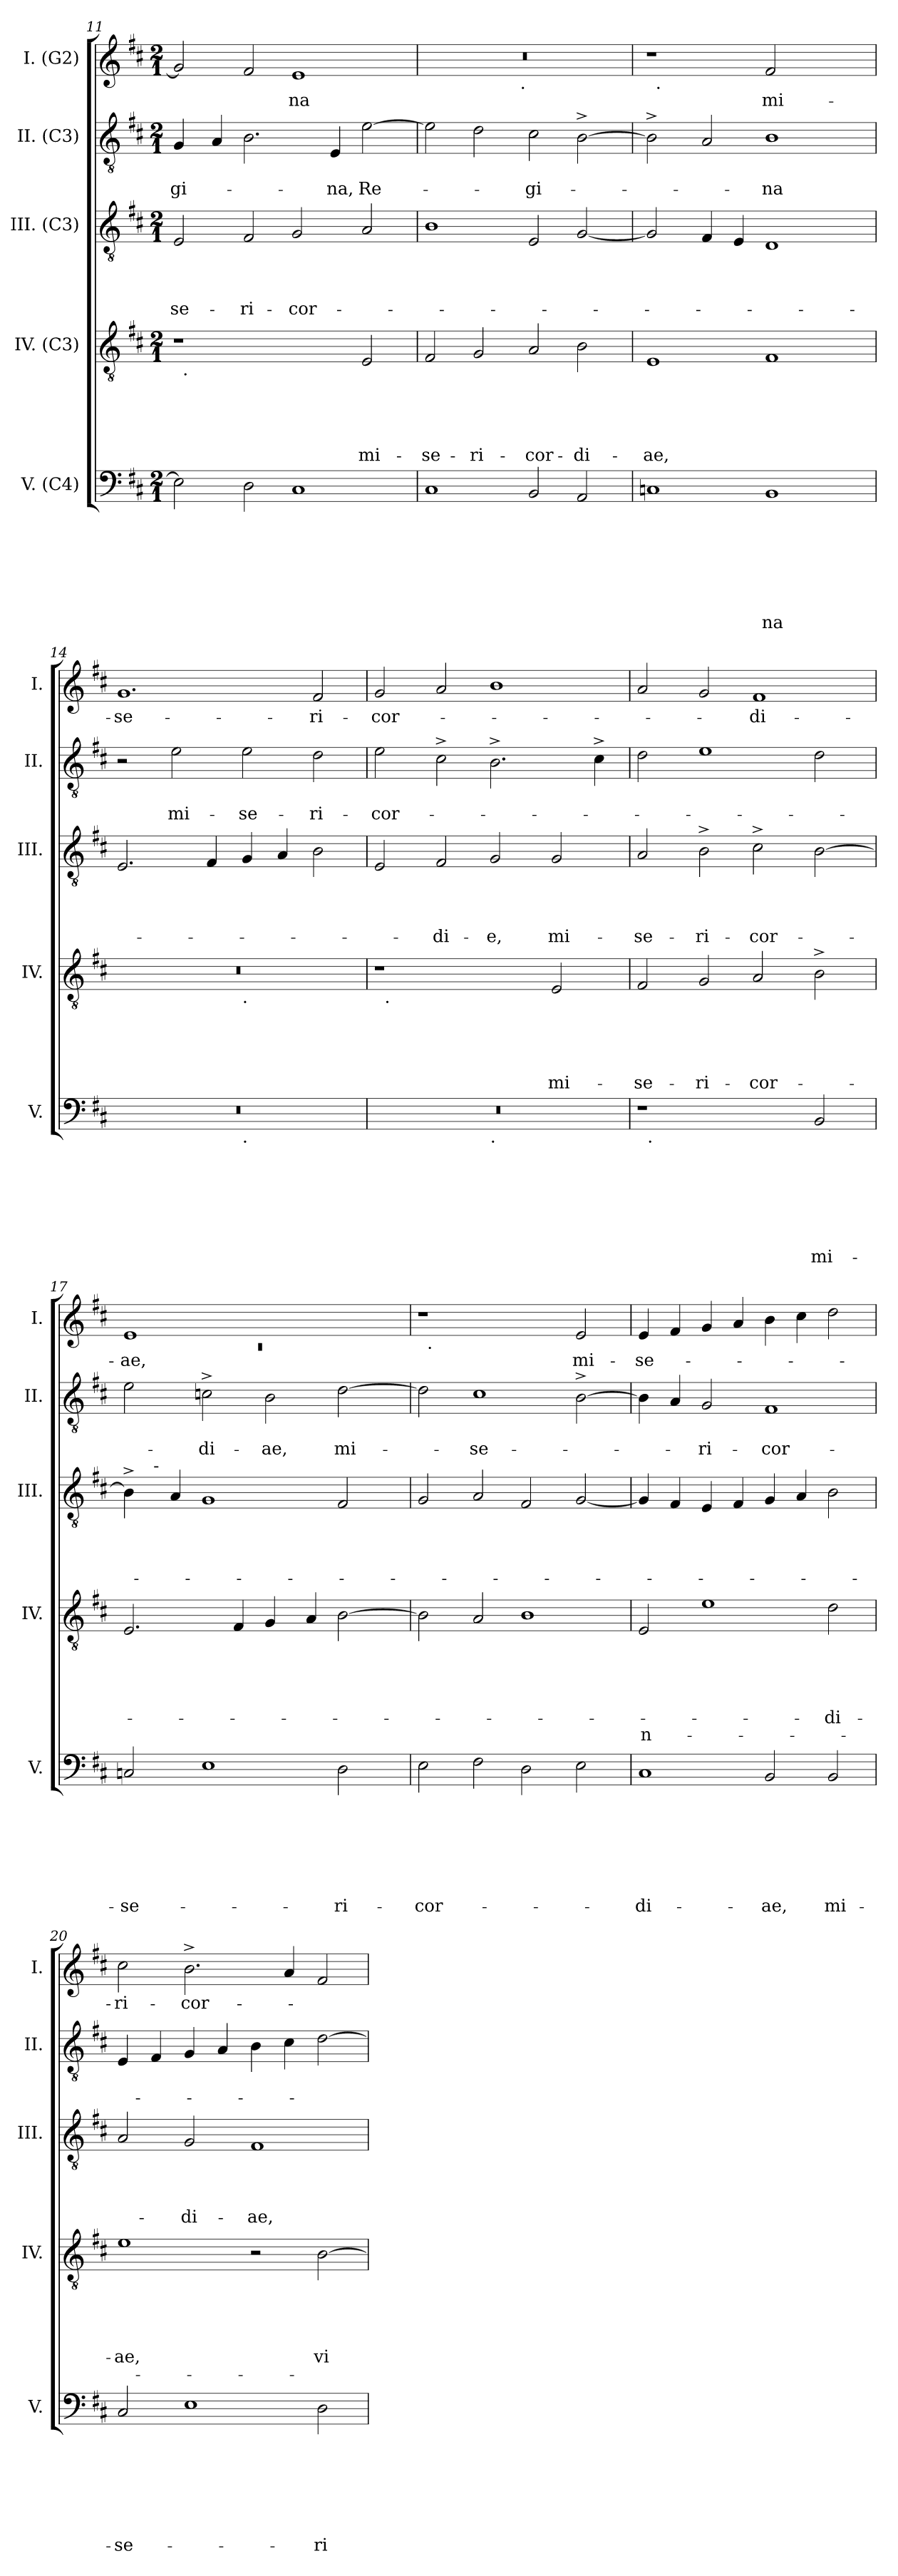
**kern	**text	**text	**text	**text	**text	**text	**text	**kern	**text	**text	**text	**text	**text	**text	**kern	**text	**text	**text	**text	**kern	**text	**text	**kern	**text
*part5	*part5	*part5	*part5	*part5	*part5	*part5	*part5	*part4	*part4	*part4	*part4	*part4	*part4	*part4	*part3	*part3	*part3	*part3	*part3	*part2	*part2	*part2	*part1	*part1
*staff5	*staff5	*staff5	*staff5	*staff5	*staff5	*staff5	*staff5	*staff4	*staff4	*staff4	*staff4	*staff4	*staff4	*staff4	*staff3	*staff3	*staff3	*staff3	*staff3	*staff2	*staff2	*staff2	*staff1	*staff1
*I"V. (C4)	*	*	*	*	*	*	*	*I"IV. (C3)	*	*	*	*	*	*	*I"III. (C3)	*	*	*	*	*I"II. (C3)	*	*	*I"I. (G2)	*
*I'V.	*	*	*	*	*	*	*	*I'IV.	*	*	*	*	*	*	*I'III.	*	*	*	*	*I'II.	*	*	*I'I.	*
*clefF4	*	*	*	*	*	*	*	*clefGv2	*	*	*	*	*	*	*clefGv2	*	*	*	*	*clefGv2	*	*	*clefG2	*
*k[f#c#]	*	*	*	*	*	*	*	*k[f#c#]	*	*	*	*	*	*	*k[f#c#]	*	*	*	*	*k[f#c#]	*	*	*k[f#c#]	*
*D:	*	*	*	*	*	*	*	*D:	*	*	*	*	*	*	*D:	*	*	*	*	*D:	*	*	*D:	*
*M2/1	*	*	*	*	*	*	*	*M2/1	*	*	*	*	*	*	*M2/1	*	*	*	*	*M2/1	*	*	*M2/1	*
=11	=11	=11	=11	=11	=11	=11	=11	=11	=11	=11	=11	=11	=11	=11	=11	=11	=11	=11	=11	=11	=11	=11	=11	=11
!	!	!	!	!	!	!	!	!	!	!	!	!	!	!	!	!	!	!	!LO:LY:b	!	!	!LO:LY:b	!	!
*	*	*	*	*	*	*	*	*^	*	*	*	*	*	*	*	*	*	*	*	*	*	*	*	*
2E\]	.	.	.	.	.	.	.	1r	32ryy	.	.	.	.	.	.	2E/	.	.	.	-se-	4G/	.	-gi-	2g/]	.
!	!	!	!	!	!	!	!	!	!LO:TX:b:t=.	!	!	!	!	!	!	!	!	!	!	!	!	!	!	!	!
.	.	.	.	.	.	.	.	.	1ryy	.	.	.	.	.	.	.	.	.	.	.	.	.	.	.	.
.	.	.	.	.	.	.	.	.	.	.	.	.	.	.	.	.	.	.	.	.	4A/	.	.	.	.
!	!	!	!	!	!	!	!	!	!	!	!	!	!	!	!	!	!	!	!	!LO:LY:b	!	!	!	!	!
2D\	.	.	.	.	.	.	.	.	.	.	.	.	.	.	.	2F#/	.	.	.	-ri-	2.B\	.	.	2f#/	.
!	!	!	!	!	!	!	!	!	!	!	!	!	!	!	!	!	!	!	!	!LO:LY:b	!	!	!	!	!LO:LY:b
1C#	.	.	.	.	.	.	.	2ryy	.	.	.	.	.	.	.	2G/	.	.	.	-cor-	.	.	.	1e	-na
.	.	.	.	.	.	.	.	.	2ryy	.	.	.	.	.	.	.	.	.	.	.	.	.	.	.	.
!	!	!	!	!	!	!	!	!	!	!	!	!	!	!	!	!	!	!	!	!	!	!	!LO:LY:b	!	!
.	.	.	.	.	.	.	.	.	.	.	.	.	.	.	.	.	.	.	.	.	4E/	.	-na,	.	.
!	!	!	!	!	!	!	!	!	!	!	!	!	!	!LO:LY:b	!	!	!	!	!	!	!	!	!LO:LY:b	!	!
.	.	.	.	.	.	.	.	2E/	.	.	.	.	.	mi-	.	2A/	.	.	.	.	[>2e\	.	Re-	.	.
.	.	.	.	.	.	.	.	.	4...ryy	.	.	.	.	.	.	.	.	.	.	.	.	.	.	.	.
=12	=12	=12	=12	=12	=12	=12	=12	=12	=12	=12	=12	=12	=12	=12	=12	=12	=12	=12	=12	=12	=12	=12	=12	=12	=12
!	!	!	!	!	!	!	!	!	!	!	!	!	!	!LO:LY:b	!	!	!	!	!	!	!	!	!	!	!
*	*	*	*	*	*	*	*	*v	*v	*	*	*	*	*	*	*	*	*	*	*	*	*	*	*^	*
1C#	.	.	.	.	.	.	.	2F#/	.	.	.	.	-se-	.	1B	.	.	.	.	2e\]	.	.	0r	2ryy	.
!	!	!	!	!	!	!	!	!	!	!	!	!	!LO:LY:b	!	!	!	!	!	!	!	!	!	!	!	!
.	.	.	.	.	.	.	.	2G/	.	.	.	.	-ri-	.	.	.	.	.	.	2d\	.	.	.	4...ryy	.
!	!	!	!	!	!	!	!	!	!	!	!	!	!	!	!	!	!	!	!	!	!	!	!	!LO:TX:b:t=.	!
.	.	.	.	.	.	.	.	.	.	.	.	.	.	.	.	.	.	.	.	.	.	.	.	1ryy	.
!	!	!	!	!	!	!	!	!	!	!	!	!	!LO:LY:b	!	!	!	!	!	!	!	!	!LO:LY:b	!	!	!
2BB/	.	.	.	.	.	.	.	2A/	.	.	.	.	-cor-	.	2E/	.	.	.	.	2c#\	.	-gi-	.	.	.
!	!	!	!	!	!	!	!	!	!	!	!	!	!LO:LY:b	!	!	!	!	!	!	!	!	!	!	!	!
2AA/	.	.	.	.	.	.	.	2B\	.	.	.	.	-di-	.	[>2G/	.	.	.	.	[>2B^>\	.	.	.	.	.
.	.	.	.	.	.	.	.	.	.	.	.	.	.	.	.	.	.	.	.	.	.	.	.	32ryy	.
!!LO:PB:g=z	!!
=13	=13	=13	=13	=13	=13	=13	=13	=13	=13	=13	=13	=13	=13	=13	=13	=13	=13	=13	=13	=13	=13	=13	=13	=13	=13
!	!	!	!	!	!	!	!	!	!	!	!	!	!LO:LY:b	!	!	!	!	!	!	!	!	!	!	!	!
1Cn	.	.	.	.	.	.	.	1E	.	.	.	.	-ae,	.	2G/]	.	.	.	.	2B^>\]	.	.	1r	32ryy	.
!	!	!	!	!	!	!	!	!	!	!	!	!	!	!	!	!	!	!	!	!	!	!	!	!LO:TX:b:t=.	!
.	.	.	.	.	.	.	.	.	.	.	.	.	.	.	.	.	.	.	.	.	.	.	.	1ryy	.
.	.	.	.	.	.	.	.	.	.	.	.	.	.	.	4F#/	.	.	.	.	2A/	.	.	.	.	.
.	.	.	.	.	.	.	.	.	.	.	.	.	.	.	4E/	.	.	.	.	.	.	.	.	.	.
!	!	!	!	!	!	!	!LO:LY:b	!	!	!	!	!	!	!	!	!	!	!	!	!	!	!LO:LY:b	!	!	!LO:LY:b
1BB	.	.	.	.	.	.	-na	1F#	.	.	.	.	.	.	1D	.	.	.	.	1B	.	-na	2f#/	.	mi-
.	.	.	.	.	.	.	.	.	.	.	.	.	.	.	.	.	.	.	.	.	.	.	.	2ryy	.
.	.	.	.	.	.	.	.	.	.	.	.	.	.	.	.	.	.	.	.	.	.	.	2ryy	.	.
.	.	.	.	.	.	.	.	.	.	.	.	.	.	.	.	.	.	.	.	.	.	.	.	4...ryy	.
=14	=14	=14	=14	=14	=14	=14	=14	=14	=14	=14	=14	=14	=14	=14	=14	=14	=14	=14	=14	=14	=14	=14	=14	=14	=14
!	!	!	!	!	!	!	!	!	!	!	!	!	!	!	!	!	!	!	!	!	!	!	!	!	!LO:LY:b
*^	*	*	*	*	*	*	*	*^	*	*	*	*	*	*	*	*	*	*	*	*	*	*	*v	*v	*
0r	1ryy	.	.	.	.	.	.	.	0r	1ryy	.	.	.	.	.	.	2.E/	.	.	.	.	2r	.	.	1.g	-se-
!	!	!	!	!	!	!	!	!	!	!	!	!	!	!	!	!	!	!	!	!	!	!	!	!LO:LY:b	!	!
.	.	.	.	.	.	.	.	.	.	.	.	.	.	.	.	.	.	.	.	.	.	2e\	.	mi-	.	.
.	.	.	.	.	.	.	.	.	.	.	.	.	.	.	.	.	4F#/	.	.	.	.	.	.	.	.	.
!	!	!	!	!	!	!	!	!	!	!LO:TX:b:t=.	!	!	!	!	!	!	!	!	!	!	!	!	!	!	!	!
!	!LO:TX:b:t=.	!	!	!	!	!	!	!	!	!	!	!	!	!	!	!	!	!	!	!	!	!	!	!	!	!
!	!	!	!	!	!	!	!	!	!	!	!	!	!	!	!	!	!	!	!	!	!	!	!	!LO:LY:b	!	!
.	1ryy	.	.	.	.	.	.	.	.	1ryy	.	.	.	.	.	.	4G/	.	.	.	.	2e\	.	-se-	.	.
.	.	.	.	.	.	.	.	.	.	.	.	.	.	.	.	.	4A/	.	.	.	.	.	.	.	.	.
!	!	!	!	!	!	!	!	!	!	!	!	!	!	!	!	!	!	!	!	!	!	!	!	!LO:LY:b	!	!LO:LY:b
.	.	.	.	.	.	.	.	.	.	.	.	.	.	.	.	.	2B\	.	.	.	.	2d\	.	-ri-	2f#/	-ri-
=15	=15	=15	=15	=15	=15	=15	=15	=15	=15	=15	=15	=15	=15	=15	=15	=15	=15	=15	=15	=15	=15	=15	=15	=15	=15	=15
!	!	!	!	!	!	!	!	!	!	!	!	!	!	!	!	!	!	!	!	!	!	!	!	!LO:LY:b	!	!LO:LY:b
0r	1ryy	.	.	.	.	.	.	.	1r	32ryy	.	.	.	.	.	.	2E/	.	.	.	.	2e\	.	-cor-	2g/	-cor-
!	!	!	!	!	!	!	!	!	!	!LO:TX:b:t=.	!	!	!	!	!	!	!	!	!	!	!	!	!	!	!	!
.	.	.	.	.	.	.	.	.	.	1ryy	.	.	.	.	.	.	.	.	.	.	.	.	.	.	.	.
!	!	!	!	!	!	!	!	!	!	!	!	!	!	!	!	!	!	!	!	!	!LO:LY:b	!	!	!	!	!
.	.	.	.	.	.	.	.	.	.	.	.	.	.	.	.	.	2F#/	.	.	.	-di-	2c#^>\	.	.	2a/	.
!	!LO:TX:b:t=.	!	!	!	!	!	!	!	!	!	!	!	!	!	!	!	!	!	!	!	!	!	!	!	!	!
!	!	!	!	!	!	!	!	!	!	!	!	!	!	!	!	!	!	!	!	!	!LO:LY:b	!	!	!	!	!
.	1ryy	.	.	.	.	.	.	.	2ryy	.	.	.	.	.	.	.	2G/	.	.	.	-e,	2.B^>\	.	.	1b	.
.	.	.	.	.	.	.	.	.	.	2ryy	.	.	.	.	.	.	.	.	.	.	.	.	.	.	.	.
!	!	!	!	!	!	!	!	!	!	!	!	!	!	!	!LO:LY:b	!	!	!	!	!	!LO:LY:b	!	!	!	!	!
.	.	.	.	.	.	.	.	.	2E/	.	.	.	.	.	mi-	.	2G/	.	.	.	mi-	.	.	.	.	.
.	.	.	.	.	.	.	.	.	.	4...ryy	.	.	.	.	.	.	.	.	.	.	.	.	.	.	.	.
.	.	.	.	.	.	.	.	.	.	.	.	.	.	.	.	.	.	.	.	.	.	4c#^>\	.	.	.	.
=16	=16	=16	=16	=16	=16	=16	=16	=16	=16	=16	=16	=16	=16	=16	=16	=16	=16	=16	=16	=16	=16	=16	=16	=16	=16	=16
!	!	!	!	!	!	!	!	!	!	!	!	!	!	!	!LO:LY:b	!	!	!	!	!	!LO:LY:b	!	!	!	!	!
*	*	*	*	*	*	*	*	*	*v	*v	*	*	*	*	*	*	*	*	*	*	*	*	*	*	*	*
1r	32ryy	.	.	.	.	.	.	.	2F#/	.	.	.	.	-se-	.	2A/	.	.	.	-se-	2d\	.	.	2a/	.
!	!LO:TX:b:t=.	!	!	!	!	!	!	!	!	!	!	!	!	!	!	!	!	!	!	!	!	!	!	!	!
.	1ryy	.	.	.	.	.	.	.	.	.	.	.	.	.	.	.	.	.	.	.	.	.	.	.	.
!	!	!	!	!	!	!	!	!	!	!	!	!	!	!LO:LY:b	!	!	!	!	!	!LO:LY:b	!	!	!	!	!
.	.	.	.	.	.	.	.	.	2G/	.	.	.	.	-ri-	.	2B^>\	.	.	.	-ri-	1e	.	.	2g/	.
!	!	!	!	!	!	!	!	!	!	!	!	!	!	!LO:LY:b	!	!	!	!	!	!LO:LY:b	!	!	!	!	!LO:LY:b
2ryy	.	.	.	.	.	.	.	.	2A/	.	.	.	.	-cor-	.	2c#^>\	.	.	.	-cor-	.	.	.	1f#	-di-
.	2ryy	.	.	.	.	.	.	.	.	.	.	.	.	.	.	.	.	.	.	.	.	.	.	.	.
!	!	!	!	!	!	!	!	!LO:LY:b	!	!	!	!	!	!	!	!	!	!	!	!	!	!	!	!	!
2BB/	.	.	.	.	.	.	.	mi-	2B^>\	.	.	.	.	.	.	[<2B\	.	.	.	.	2d\	.	.	.	.
.	4...ryy	.	.	.	.	.	.	.	.	.	.	.	.	.	.	.	.	.	.	.	.	.	.	.	.
!!LO:LB:g=z
=17	=17	=17	=17	=17	=17	=17	=17	=17	=17	=17	=17	=17	=17	=17	=17	=17	=17	=17	=17	=17	=17	=17	=17	=17	=17
*	*	*	*	*	*	*	*	*	*	*	*	*	*	*	*	*	*	*	*	*	*	*	*	*^	*
!	!	!	!	!	!	!	!	!LO:LY:b	!	!	!	!	!	!	!	!	!	!	!	!	!	!	!	!	!LO:N:vis=1	!LO:LY:b
*v	*v	*	*	*	*	*	*	*	*	*	*	*	*	*	*	*^	*	*	*	*	*	*	*	*	*	*
2C/	.	.	.	.	.	.	-se-	2.E/	.	.	.	.	.	.	4B^>\]	8ryy	.	.	.	.	2e\	.	.	1e	0rc	-ae,
.	.	.	.	.	.	.	.	.	.	.	.	.	.	.	.	32ryy	.	.	.	.	.	.	.	.	.	.
!	!	!	!	!	!	!	!	!	!	!	!	!	!	!	!	!LO:TX:a:t=-	!	!	!	!	!	!	!	!	!	!
.	.	.	.	.	.	.	.	.	.	.	.	.	.	.	.	1ryy	.	.	.	.	.	.	.	.	.	.
.	.	.	.	.	.	.	.	.	.	.	.	.	.	.	4A/	.	.	.	.	.	.	.	.	.	.	.
!	!	!	!	!	!	!	!	!	!	!	!	!	!	!	!	!	!	!	!	!	!	!	!LO:LY:b	!	!	!
1E	.	.	.	.	.	.	.	.	.	.	.	.	.	.	1G	.	.	.	.	.	2c^>\	.	-di-	.	.	.
.	.	.	.	.	.	.	.	4F#/	.	.	.	.	.	.	.	.	.	.	.	.	.	.	.	.	.	.
!	!	!	!	!	!	!	!	!	!	!	!	!	!	!	!	!	!	!	!	!	!	!	!LO:LY:b	!	!	!
.	.	.	.	.	.	.	.	4G/	.	.	.	.	.	.	.	.	.	.	.	.	2B\	.	-ae,	1ryy	.	.
.	.	.	.	.	.	.	.	.	.	.	.	.	.	.	.	2ryy	.	.	.	.	.	.	.	.	.	.
.	.	.	.	.	.	.	.	4A/	.	.	.	.	.	.	.	.	.	.	.	.	.	.	.	.	.	.
!	!	!	!	!	!	!	!LO:LY:b	!	!	!	!	!	!	!	!	!	!	!	!	!	!	!	!LO:LY:b	!	!	!
2D\	.	.	.	.	.	.	-ri-	[>2B\	.	.	.	.	.	.	2F#/	.	.	.	.	.	[>2d\	.	mi-	.	.	.
.	.	.	.	.	.	.	.	.	.	.	.	.	.	.	.	4ryy	.	.	.	.	.	.	.	.	.	.
.	.	.	.	.	.	.	.	.	.	.	.	.	.	.	.	16.ryy	.	.	.	.	.	.	.	.	.	.
=18	=18	=18	=18	=18	=18	=18	=18	=18	=18	=18	=18	=18	=18	=18	=18	=18	=18	=18	=18	=18	=18	=18	=18	=18	=18	=18
!	!	!	!	!	!	!	!LO:LY:b	!	!	!	!	!	!	!	!	!	!	!	!	!	!	!	!	!	!	!
*	*	*	*	*	*	*	*	*	*	*	*	*	*	*	*v	*v	*	*	*	*	*	*	*	*	*	*
2E\	.	.	.	.	.	.	-cor-	2B\]	.	.	.	.	.	.	2G/	.	.	.	.	2d\]	.	.	1r	32ryy	.
!	!	!	!	!	!	!	!	!	!	!	!	!	!	!	!	!	!	!	!	!	!	!	!	!LO:TX:b:t=.	!
.	.	.	.	.	.	.	.	.	.	.	.	.	.	.	.	.	.	.	.	.	.	.	.	1ryy	.
!	!	!	!	!	!	!	!	!	!	!	!	!	!	!	!	!	!	!	!	!	!	!LO:LY:b	!	!	!
2F#\	.	.	.	.	.	.	.	2A/	.	.	.	.	.	.	2A/	.	.	.	.	1c#	.	-se-	.	.	.
2D\	.	.	.	.	.	.	.	1B	.	.	.	.	.	.	2F#/	.	.	.	.	.	.	.	2ryy	.	.
.	.	.	.	.	.	.	.	.	.	.	.	.	.	.	.	.	.	.	.	.	.	.	.	2ryy	.
!	!	!	!	!	!	!	!	!	!	!	!	!	!	!	!	!	!	!	!	!	!	!	!	!	!LO:LY:b
2E\	.	.	.	.	.	.	.	.	.	.	.	.	.	.	[<2G/	.	.	.	.	[>2B^>\	.	.	2e/	.	mi-
.	.	.	.	.	.	.	.	.	.	.	.	.	.	.	.	.	.	.	.	.	.	.	.	4...ryy	.
=19	=19	=19	=19	=19	=19	=19	=19	=19	=19	=19	=19	=19	=19	=19	=19	=19	=19	=19	=19	=19	=19	=19	=19	=19	=19
!	!	!	!	!	!	!	!LO:LY:b	!	!	!	!	!	!	!LO:LY:b	!	!	!	!	!	!	!	!	!	!	!LO:LY:b
*	*	*	*	*	*	*	*	*	*	*	*	*	*	*	*	*	*	*	*	*	*	*	*v	*v	*
1C#	.	.	.	.	.	.	-di-	2E/	.	.	.	.	.	n-	4G/]	.	.	.	.	4B\]	.	.	4e/	-se-
.	.	.	.	.	.	.	.	.	.	.	.	.	.	.	4F#/	.	.	.	.	4A/	.	.	4f#/	.
!	!	!	!	!	!	!	!	!	!	!	!	!	!	!	!	!	!	!	!	!	!	!LO:LY:b	!	!
.	.	.	.	.	.	.	.	1e	.	.	.	.	.	.	4E/	.	.	.	.	2G/	.	-ri-	4g/	.
.	.	.	.	.	.	.	.	.	.	.	.	.	.	.	4F#/	.	.	.	.	.	.	.	4a/	.
!	!	!	!	!	!	!	!LO:LY:b	!	!	!	!	!	!	!	!	!	!	!	!	!	!	!LO:LY:b	!	!
2BB/	.	.	.	.	.	.	-ae,	.	.	.	.	.	.	.	4G/	.	.	.	.	1F#	.	-cor-	4b\	.
.	.	.	.	.	.	.	.	.	.	.	.	.	.	.	4A/	.	.	.	.	.	.	.	4cc#\	.
!	!	!	!	!	!	!	!LO:LY:b	!	!	!	!	!	!LO:LY:b	!	!	!	!	!	!	!	!	!	!	!
2BB/	.	.	.	.	.	.	mi-	2d\	.	.	.	.	-di-	.	2B\	.	.	.	.	.	.	.	2dd\	.
=20	=20	=20	=20	=20	=20	=20	=20	=20	=20	=20	=20	=20	=20	=20	=20	=20	=20	=20	=20	=20	=20	=20	=20	=20
!	!	!	!	!	!	!	!LO:LY:b	!	!	!	!	!	!LO:LY:b	!	!	!	!	!	!	!	!	!	!	!LO:LY:b
2C#/	.	.	.	.	.	.	-se-	1e	.	.	.	.	-ae,	.	2A/	.	.	.	.	4E/	.	.	2cc#\	-ri-
.	.	.	.	.	.	.	.	.	.	.	.	.	.	.	.	.	.	.	.	4F#/	.	.	.	.
!	!	!	!	!	!	!	!	!	!	!	!	!	!	!	!	!	!	!	!LO:LY:b	!	!	!	!	!LO:LY:b
1E	.	.	.	.	.	.	.	.	.	.	.	.	.	.	2G/	.	.	.	-di-	4G/	.	.	2.b^>\	-cor-
.	.	.	.	.	.	.	.	.	.	.	.	.	.	.	.	.	.	.	.	4A/	.	.	.	.
!	!	!	!	!	!	!	!	!	!	!	!	!	!	!	!	!	!	!	!LO:LY:b	!	!	!	!	!
.	.	.	.	.	.	.	.	2r	.	.	.	.	.	.	1F#	.	.	.	-ae,	4B\	.	.	.	.
.	.	.	.	.	.	.	.	.	.	.	.	.	.	.	.	.	.	.	.	4c#\	.	.	4a/	.
!	!	!	!	!	!	!	!LO:LY:b	!	!	!	!	!	!LO:LY:b	!	!	!	!	!	!	!	!	!	!	!
2D\	.	.	.	.	.	.	-ri-	[<2B\	.	.	.	.	vi-	.	.	.	.	.	.	[<2d\	.	.	2f#/	.
=	=	=	=	=	=	=	=	=	=	=	=	=	=	=	=	=	=	=	=	=	=	=	=	=
*-	*-	*-	*-	*-	*-	*-	*-	*-	*-	*-	*-	*-	*-	*-	*-	*-	*-	*-	*-	*-	*-	*-	*-	*-
